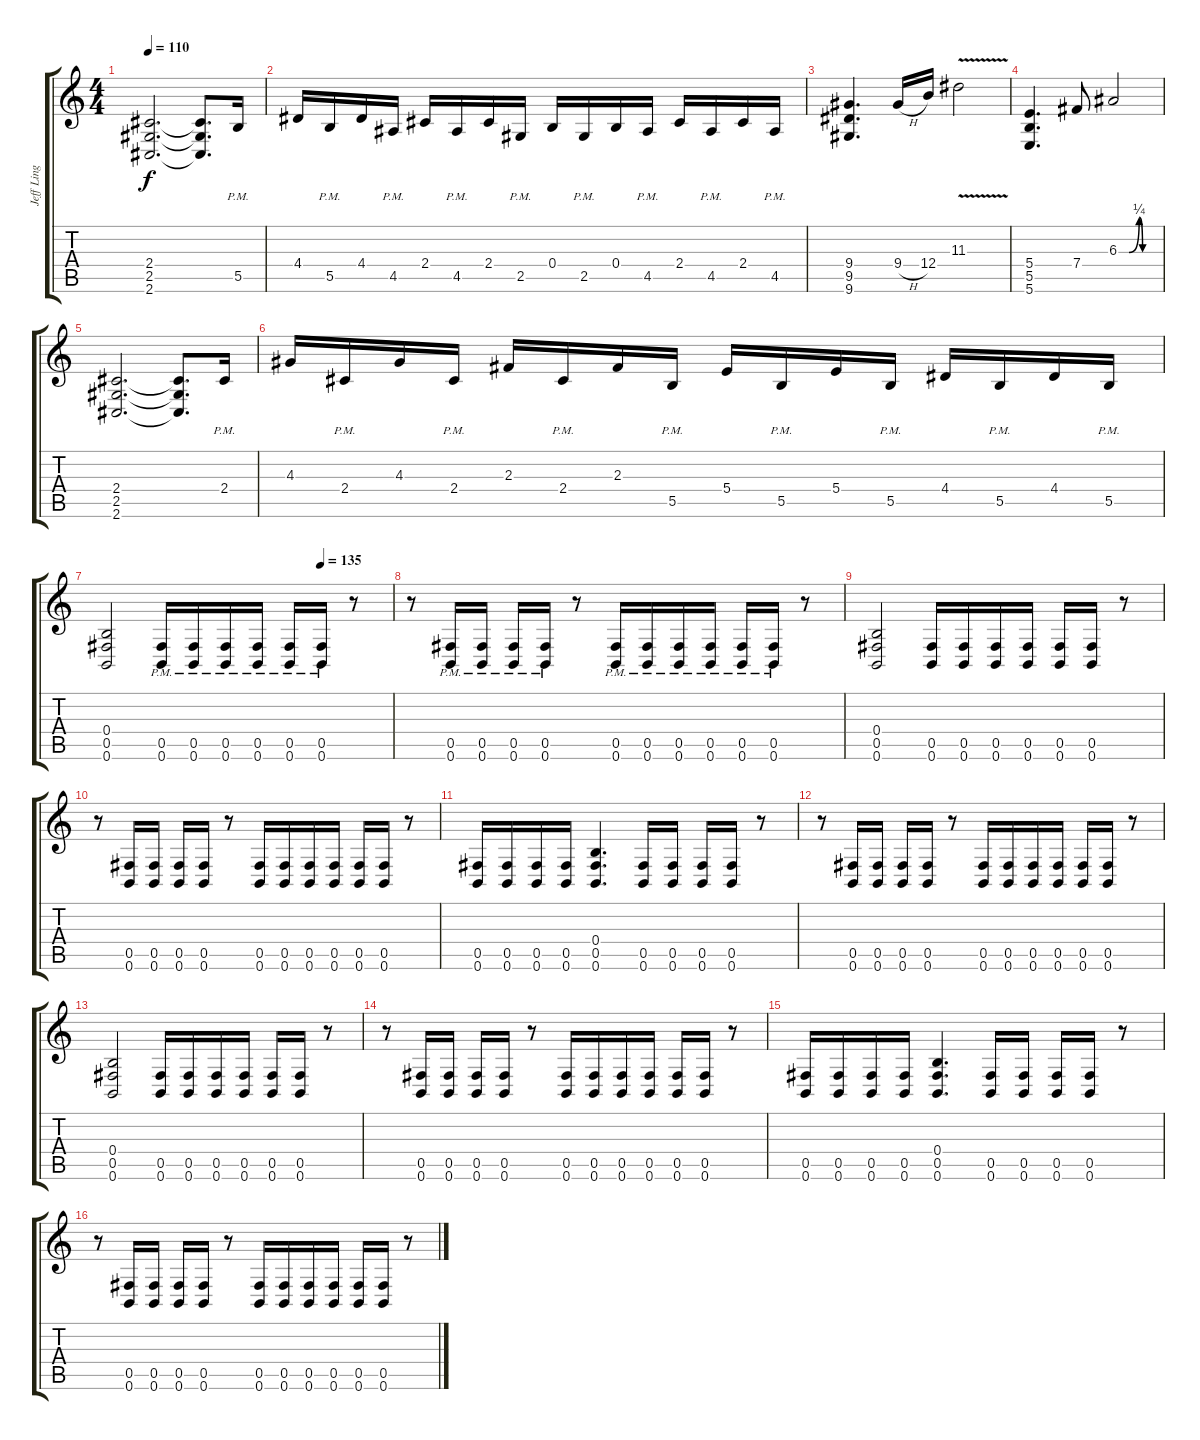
\track ("Jeff Ling" "Jeff Ling") {instrument distortionguitar}
\staff {score tabs}
\tuning (Db4 Ab3 E3 B2 Gb2 B1) {hide}
\ts (4 4)
\tempo 110
\clef g2
\ks c
(2.4 2.5 2.6).2{d dy f} (2.4{t} 2.5{t} 2.6{t}).8{d} 5.5{pm}.16 |
4.4.16 5.5{pm}.16 4.4.16 4.5{pm}.16 2.4.16 4.5{pm}.16 2.4.16 2.5{pm}.16 0.4.16 2.5{pm}.16 0.4.16 4.5{pm}.16 2.4.16 4.5{pm}.16 2.4.16 4.5{pm}.16 |
(9.4 9.5 9.6).4{d} 9.4{h}.16 12.4.16 11.3{v}.2 |
(5.4 5.5 5.6).4{d} 7.4.8 6.3{be (custom 0 0 15 0 30 1 35 0 45 0 60 0)}.2 |
(2.4 2.5 2.6).2{d} (2.4{t} 2.5{t} 2.6{t}).8{d} 2.4{pm}.16 |
4.3.16 2.4{pm}.16 4.3.16 2.4{pm}.16 2.3.16 2.4{pm}.16 2.3.16 5.5{pm}.16 5.4.16 5.5{pm}.16 5.4.16 5.5{pm}.16 4.4.16 5.5{pm}.16 4.4.16 5.5{pm}.16 |
\tempo (135 0.75)
(0.4 0.5 0.6).2 (0.5{pm} 0.6{pm}).16 (0.5{pm} 0.6{pm}).16 (0.5{pm} 0.6{pm}).16 (0.5{pm} 0.6{pm}).16 (0.5{pm} 0.6{pm}).16 (0.5{pm} 0.6{pm}).16 r.8 |
r.8 (0.5{pm} 0.6{pm}).16 (0.5{pm} 0.6{pm}).16 (0.5{pm} 0.6{pm}).16 (0.5{pm} 0.6{pm}).16 r.8 (0.5{pm} 0.6{pm}).16 (0.5{pm} 0.6{pm}).16 (0.5{pm} 0.6{pm}).16 (0.5{pm} 0.6{pm}).16 (0.5{pm} 0.6{pm}).16 (0.5{pm} 0.6{pm}).16 r.8 |
(0.4 0.5 0.6).2 (0.5 0.6).16 (0.5 0.6).16 (0.5 0.6).16 (0.5 0.6).16 (0.5 0.6).16 (0.5 0.6).16 r.8 |
r.8 (0.5 0.6).16 (0.5 0.6).16 (0.5 0.6).16 (0.5 0.6).16 r.8 (0.5 0.6).16 (0.5 0.6).16 (0.5 0.6).16 (0.5 0.6).16 (0.5 0.6).16 (0.5 0.6).16 r.8 |
(0.5 0.6).16 (0.5 0.6).16 (0.5 0.6).16 (0.5 0.6).16 (0.4 0.5 0.6).4{d} (0.5 0.6).16 (0.5 0.6).16 (0.5 0.6).16 (0.5 0.6).16 r.8 |
r.8 (0.5 0.6).16 (0.5 0.6).16 (0.5 0.6).16 (0.5 0.6).16 r.8 (0.5 0.6).16 (0.5 0.6).16 (0.5 0.6).16 (0.5 0.6).16 (0.5 0.6).16 (0.5 0.6).16 r.8 |
(0.4 0.5 0.6).2 (0.5 0.6).16 (0.5 0.6).16 (0.5 0.6).16 (0.5 0.6).16 (0.5 0.6).16 (0.5 0.6).16 r.8 |
r.8 (0.5 0.6).16 (0.5 0.6).16 (0.5 0.6).16 (0.5 0.6).16 r.8 (0.5 0.6).16 (0.5 0.6).16 (0.5 0.6).16 (0.5 0.6).16 (0.5 0.6).16 (0.5 0.6).16 r.8 |
(0.5 0.6).16 (0.5 0.6).16 (0.5 0.6).16 (0.5 0.6).16 (0.4 0.5 0.6).4{d} (0.5 0.6).16 (0.5 0.6).16 (0.5 0.6).16 (0.5 0.6).16 r.8 |
r.8 (0.5 0.6).16 (0.5 0.6).16 (0.5 0.6).16 (0.5 0.6).16 r.8 (0.5 0.6).16 (0.5 0.6).16 (0.5 0.6).16 (0.5 0.6).16 (0.5 0.6).16 (0.5 0.6).16 r.8
